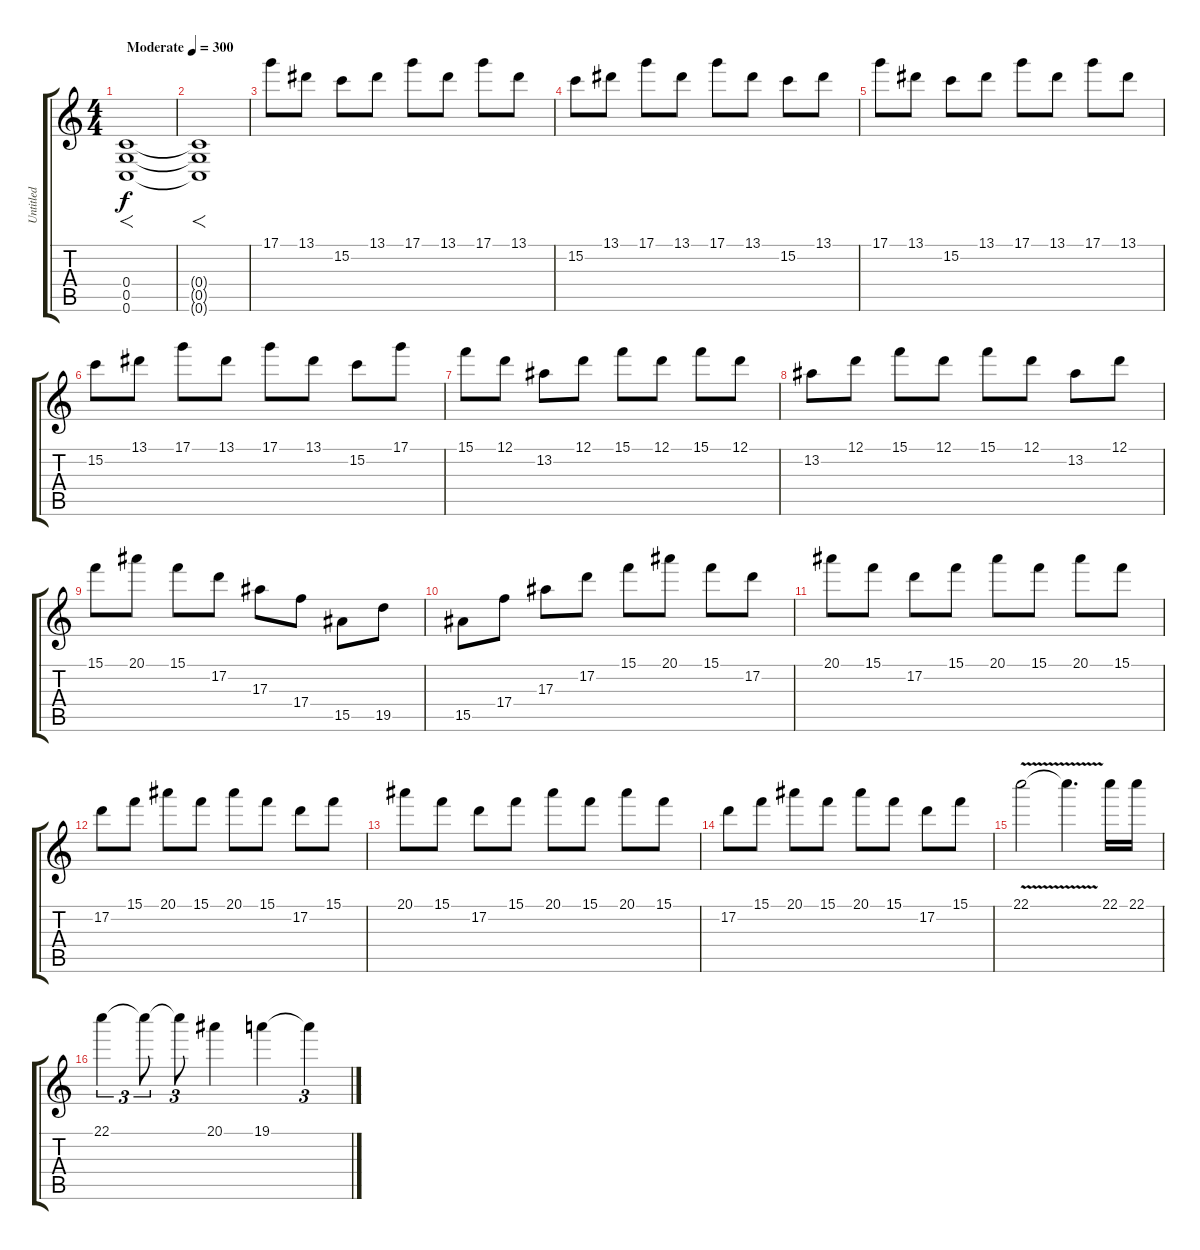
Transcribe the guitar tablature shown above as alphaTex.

\track ("Untitled" "Untitled") {instrument distortionguitar}
\staff {score tabs}
\tuning (D4 A3 F3 C3 G2 C2) {hide}
\ts (4 4)
\tempo (300 "Moderate")
\clef g2
\ks c
(0.4 0.5 0.6).1{f dy f instrument distortionguitar} |
(0.4{t} 0.5{t} 0.6{t}).1{f} |
17.1.8 13.1.8 15.2.8 13.1.8 17.1.8 13.1.8 17.1.8 13.1.8 |
15.2.8 13.1.8 17.1.8 13.1.8 17.1.8 13.1.8 15.2.8 13.1.8 |
17.1.8 13.1.8 15.2.8 13.1.8 17.1.8 13.1.8 17.1.8 13.1.8 |
15.2.8 13.1.8 17.1.8 13.1.8 17.1.8 13.1.8 15.2.8 17.1.8 |
15.1.8 12.1.8 13.2.8 12.1.8 15.1.8 12.1.8 15.1.8 12.1.8 |
13.2.8 12.1.8 15.1.8 12.1.8 15.1.8 12.1.8 13.2.8 12.1.8 |
15.1.8 20.1.8 15.1.8 17.2.8 17.3.8 17.4.8 15.5.8 19.5.8 |
15.5.8 17.4.8 17.3.8 17.2.8 15.1.8 20.1.8 15.1.8 17.2.8 |
20.1.8 15.1.8 17.2.8 15.1.8 20.1.8 15.1.8 20.1.8 15.1.8 |
17.2.8 15.1.8 20.1.8 15.1.8 20.1.8 15.1.8 17.2.8 15.1.8 |
20.1.8 15.1.8 17.2.8 15.1.8 20.1.8 15.1.8 20.1.8 15.1.8 |
17.2.8 15.1.8 20.1.8 15.1.8 20.1.8 15.1.8 17.2.8 15.1.8 |
22.1{v}.2 22.1{t}.4{d} 22.1.16 22.1.16 |
22.1.4{tu (3 2)} 22.1{t}.8{tu (3 2)} 22.1{t}.8{tu (3 2)} 20.1.4 19.1.4 19.1{t}.4{tu (3 2)}
